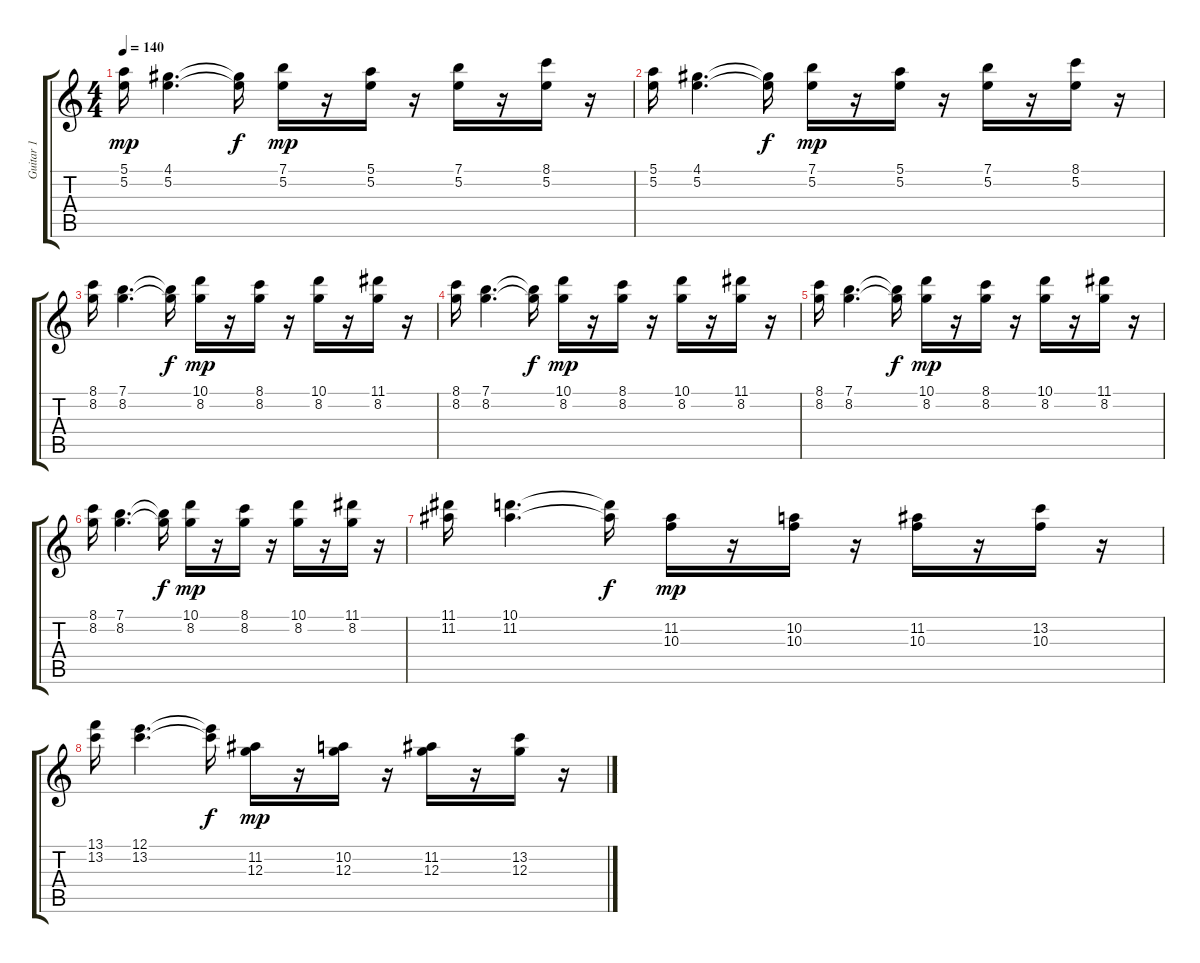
\track ("Guitar 1" "Guitar 1") {instrument distortionguitar}
\staff {score tabs}
\tuning (E4 B3 G3 D3 A2 E2) {hide}
\ts (4 4)
\tempo 140
\clef g2
\ks c
(5.1 5.2).16{dy mp} (4.1 5.2).4{d} (4.1{t} 5.2{t}).16{dy f} (7.1 5.2).16{dy mp} r.16 (5.1 5.2).16 r.16 (7.1 5.2).16 r.16 (8.1 5.2).16 r.16 |
(5.1 5.2).16 (4.1 5.2).4{d} (4.1{t} 5.2{t}).16{dy f} (7.1 5.2).16{dy mp} r.16 (5.1 5.2).16 r.16 (7.1 5.2).16 r.16 (8.1 5.2).16 r.16 |
(8.1 8.2).16 (7.1 8.2).4{d} (7.1{t} 8.2{t}).16{dy f} (10.1 8.2).16{dy mp} r.16 (8.1 8.2).16 r.16 (10.1 8.2).16 r.16 (11.1 8.2).16 r.16 |
(8.1 8.2).16 (7.1 8.2).4{d} (7.1{t} 8.2{t}).16{dy f} (10.1 8.2).16{dy mp} r.16 (8.1 8.2).16 r.16 (10.1 8.2).16 r.16 (11.1 8.2).16 r.16 |
(8.1 8.2).16 (7.1 8.2).4{d} (7.1{t} 8.2{t}).16{dy f} (10.1 8.2).16{dy mp} r.16 (8.1 8.2).16 r.16 (10.1 8.2).16 r.16 (11.1 8.2).16 r.16 |
(8.1 8.2).16 (7.1 8.2).4{d} (7.1{t} 8.2{t}).16{dy f} (10.1 8.2).16{dy mp} r.16 (8.1 8.2).16 r.16 (10.1 8.2).16 r.16 (11.1 8.2).16 r.16 |
(11.1 11.2).16 (10.1 11.2).4{d} (10.1{t} 11.2{t}).16{dy f} (11.2 10.3).16{dy mp} r.16 (10.2 10.3).16 r.16 (11.2 10.3).16 r.16 (13.2 10.3).16 r.16 |
(13.1 13.2).16 (12.1 13.2).4{d} (12.1{t} 13.2{t}).16{dy f} (11.2 12.3).16{dy mp} r.16 (10.2 12.3).16 r.16 (11.2 12.3).16 r.16 (13.2 12.3).16 r.16
